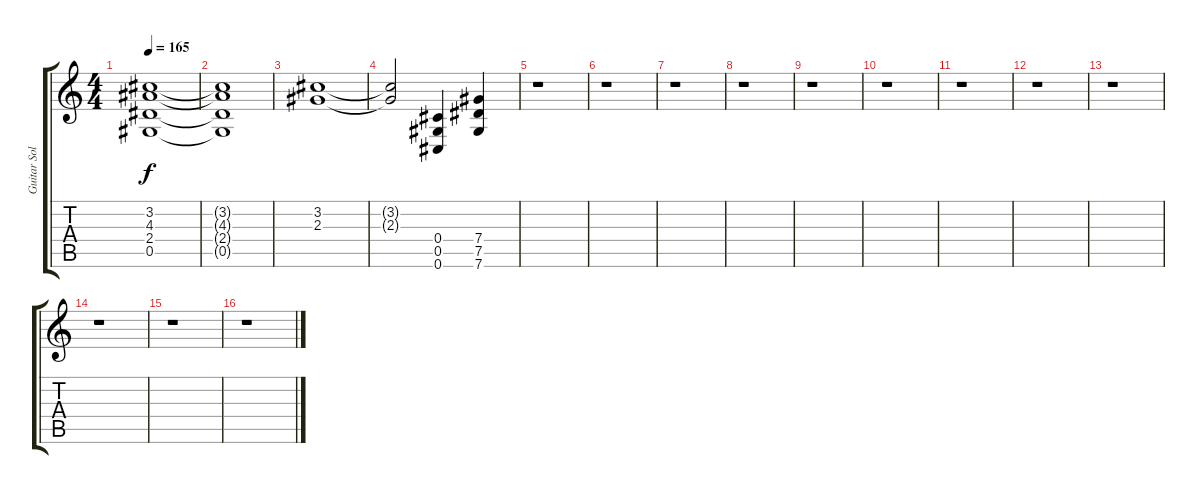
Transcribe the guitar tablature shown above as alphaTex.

\track ("Guitar Solo" "Guitar Sol") {instrument distortionguitar}
\staff {score tabs}
\tuning (Eb4 Bb3 Gb3 Db3 Ab2 Db2) {hide}
\ts (4 4)
\tempo 165
\clef g2
\ks c
(3.2 4.3 2.4 0.5).1{dy f} |
(3.2{t} 4.3{t} 2.4{t} 0.5{t}).1 |
(3.2 2.3).1 |
(3.2{t} 2.3{t}).2 (0.4 0.5 0.6).4 (7.4 7.5 7.6).4 |
r.1 |
r.1 |
r.1 |
r.1 |
r.1 |
r.1 |
r.1 |
r.1 |
r.1 |
r.1 |
r.1 |
r.1
